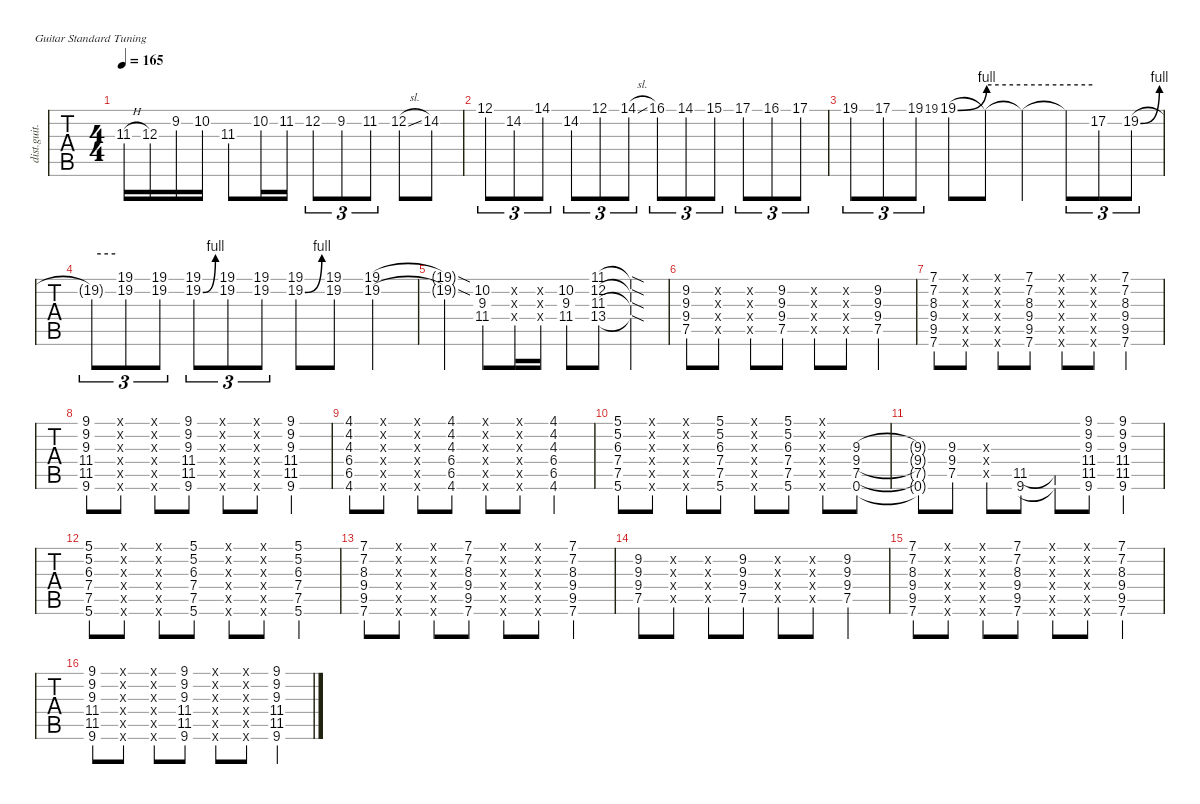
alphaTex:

\defaultSystemsLayout 4
\hideDynamics
\bracketExtendMode nobrackets
\track ("Distortion Guitar" "dist.guit.") {instrument distortionguitar}
\staff {tabs}
\tuning (E4 B3 G3 D3 A2 E2)
\ts (4 4)
\tempo 165
\clef g2
\ks c
11.3{h acc #}.16{dy mf} 12.3.16 9.2{acc #}.16 10.2.16 11.3{acc #}.8 10.2.16 11.2{acc #}.16 12.2.8{tu (3 2)} 9.2{acc #}.8{tu (3 2)} 11.2{acc #}.8{tu (3 2)} 12.2{sl}.8 14.2{acc #}.8 |
12.1.8{tu (3 2)} 14.2{acc #}.8{tu (3 2)} 14.1{acc #}.8{tu (3 2)} 14.2{acc #}.8{tu (3 2)} 12.1.8{tu (3 2)} 14.1{sl acc #}.8{tu (3 2)} 16.1{acc #}.8{tu (3 2)} 14.1{acc #}.8{tu (3 2)} 15.1.8{tu (3 2)} 17.1.8{tu (3 2)} 16.1{acc #}.8{tu (3 2)} 17.1.8{tu (3 2)} |
19.1.8{tu (3 2)} 17.1.8{tu (3 2)} 19.1.8{tu (3 2)} 19.1.8{tu (3 2) gr} 19.1{be (bend 0 0 15 4)}.8 19.1{be (hold 0 4 60 4) t}.8 19.1{t}.4 19.1{t}.8{tu (3 2)} 17.2.8{tu (3 2)} 19.2{be (bend 0 0 15 4) acc #}.8{tu (3 2)} |
19.2{be (hold 0 4 60 4) t}.8{tu (3 2)} (19.2{acc #} 19.1).8{tu (3 2)} (19.1 19.2{acc #}).8{tu (3 2)} (19.2{be (bend 0 0 2.4 4) acc #} 19.1).8{tu (3 2)} (19.2{acc #} 19.1).8{tu (3 2)} (19.2{acc #} 19.1).8{tu (3 2)} (19.2{be (bend 0 0 2.4 4) acc #} 19.1).8 (19.2{acc #} 19.1).8 (19.2{acc #} 19.1).4 |
(19.2{sod t acc #} 19.1{sod t}).4 (11.4{acc #} 9.3 10.2).8 (0.2{x} 0.3{x} 0.4{x}).16 (0.4{x} 0.3{x} 0.2{x}).16 (10.2 9.3 11.4{acc #}).8 (13.4{acc #} 11.3{acc #} 12.2 11.1{acc #}).8 (13.4{sod t acc #} 11.3{sod t acc #} 12.2{sod t} 11.1{sod t acc #}).4 |
(7.5 9.4 9.3 9.2{acc #}).8 (0.2{x} 0.3{x} 0.4{x} 0.5{x}).8 (0.5{x} 0.4{x} 0.3{x} 0.2{x}).8 (9.2{acc #} 9.3 9.4 7.5).8 (0.5{x} 0.4{x} 0.3{x} 0.2{x}).8 (0.5{x} 0.4{x} 0.3{x} 0.2{x}).8 (9.2{acc #} 9.3 9.4 7.5).4 |
(7.6 9.5{acc #} 9.4 8.3{acc #} 7.2{acc #} 7.1).8 (0.1{x} 0.2{x} 0.3{x} 0.4{x} 0.5{x} 0.6{x}).8 (0.1{x} 0.2{x} 0.3{x} 0.4{x} 0.5{x} 0.6{x}).8 (7.6 9.5{acc #} 9.4 8.3{acc #} 7.2{acc #} 7.1).8 (0.1{x} 0.2{x} 0.3{x} 0.4{x} 0.5{x} 0.6{x}).8 (0.1{x} 0.2{x} 0.3{x} 0.4{x} 0.5{x} 0.6{x}).8 (7.6 9.5{acc #} 9.4 8.3{acc #} 7.2{acc #} 7.1).4 |
(9.6{acc #} 11.5{acc #} 11.4{acc #} 9.3 9.2{acc #} 9.1{acc #}).8 (0.1{x} 0.2{x} 0.3{x} 0.4{x} 0.5{x} 0.6{x}).8 (0.1{x} 0.2{x} 0.3{x} 0.4{x} 0.5{x} 0.6{x}).8 (9.6{acc #} 11.5{acc #} 11.4{acc #} 9.3 9.2{acc #} 9.1{acc #}).8 (0.1{x} 0.2{x} 0.3{x} 0.4{x} 0.5{x} 0.6{x}).8 (0.1{x} 0.2{x} 0.3{x} 0.4{x} 0.5{x} 0.6{x}).8 (9.6{acc #} 11.5{acc #} 11.4{acc #} 9.3 9.2{acc #} 9.1{acc #}).4 |
(4.6{acc #} 6.5{acc #} 6.4{acc #} 4.3 4.2{acc #} 4.1{acc #}).8 (0.1{x} 0.2{x} 0.3{x} 0.4{x} 0.5{x} 0.6{x}).8 (0.1{x} 0.2{x} 0.3{x} 0.4{x} 0.5{x} 0.6{x}).8 (4.6{acc #} 6.5{acc #} 6.4{acc #} 4.3 4.2{acc #} 4.1{acc #}).8 (0.1{x} 0.2{x} 0.3{x} 0.4{x} 0.5{x} 0.6{x}).8 (0.1{x} 0.2{x} 0.3{x} 0.4{x} 0.5{x} 0.6{x}).8 (4.6{acc #} 6.5{acc #} 6.4{acc #} 4.3 4.2{acc #} 4.1{acc #}).4 |
(5.6 7.5 7.4 6.3{acc #} 5.2 5.1).8 (0.1{x} 0.2{x} 0.3{x} 0.4{x} 0.5{x} 0.6{x}).8 (0.1{x} 0.2{x} 0.3{x} 0.4{x} 0.5{x} 0.6{x}).8 (5.6 7.5 7.4 6.3{acc #} 5.2 5.1).8 (0.1{x} 0.2{x} 0.3{x} 0.4{x} 0.5{x} 0.6{x}).8 (5.6 7.5 7.4 6.3{acc #} 5.2 5.1).8 (0.1{x} 0.2{x} 0.3{x} 0.4{x} 0.5{x} 0.6{x}).8 (0.6 7.5 9.4 9.3).8 |
(0.6{t} 7.5{t} 9.4{t} 9.3{t}).8 (7.5 9.4 9.3).8 (0.5{x} 0.4{x} 0.3{x}).8 (11.5{acc #} 9.6{acc #}).8 (9.6{t acc #} 11.5{t acc #}).8 (9.6{acc #} 11.5{acc #} 11.4{acc #} 9.3 9.2{acc #} 9.1{acc #}).8 (9.6{acc #} 11.5{acc #} 11.4{acc #} 9.3 9.2{acc #} 9.1{acc #}).4 |
(5.1 5.2 6.3{acc #} 7.4 7.5 5.6).8 (0.6{x} 0.5{x} 0.4{x} 0.3{x} 0.2{x} 0.1{x}).8 (0.6{x} 0.5{x} 0.4{x} 0.3{x} 0.2{x} 0.1{x}).8 (5.1 5.2 6.3{acc #} 7.4 7.5 5.6).8 (0.6{x} 0.5{x} 0.4{x} 0.3{x} 0.2{x} 0.1{x}).8 (0.6{x} 0.5{x} 0.4{x} 0.3{x} 0.2{x} 0.1{x}).8 (5.1 5.2 6.3{acc #} 7.4 7.5 5.6).4 |
(7.6 9.5{acc #} 9.4 8.3{acc #} 7.2{acc #} 7.1).8 (0.1{x} 0.2{x} 0.3{x} 0.4{x} 0.5{x} 0.6{x}).8 (0.1{x} 0.2{x} 0.3{x} 0.4{x} 0.5{x} 0.6{x}).8 (7.6 9.5{acc #} 9.4 8.3{acc #} 7.2{acc #} 7.1).8 (0.1{x} 0.2{x} 0.3{x} 0.4{x} 0.5{x} 0.6{x}).8 (0.1{x} 0.2{x} 0.3{x} 0.4{x} 0.5{x} 0.6{x}).8 (7.6 9.5{acc #} 9.4 8.3{acc #} 7.2{acc #} 7.1).4 |
(7.5 9.4 9.3 9.2{acc #}).8 (0.2{x} 0.3{x} 0.4{x} 0.5{x}).8 (0.5{x} 0.4{x} 0.3{x} 0.2{x}).8 (9.2{acc #} 9.3 9.4 7.5).8 (0.5{x} 0.4{x} 0.3{x} 0.2{x}).8 (0.5{x} 0.4{x} 0.3{x} 0.2{x}).8 (9.2{acc #} 9.3 9.4 7.5).4 |
(7.6 9.5{acc #} 9.4 8.3{acc #} 7.2{acc #} 7.1).8 (0.1{x} 0.2{x} 0.3{x} 0.4{x} 0.5{x} 0.6{x}).8 (0.1{x} 0.2{x} 0.3{x} 0.4{x} 0.5{x} 0.6{x}).8 (7.6 9.5{acc #} 9.4 8.3{acc #} 7.2{acc #} 7.1).8 (0.1{x} 0.2{x} 0.3{x} 0.4{x} 0.5{x} 0.6{x}).8 (0.1{x} 0.2{x} 0.3{x} 0.4{x} 0.5{x} 0.6{x}).8 (7.6 9.5{acc #} 9.4 8.3{acc #} 7.2{acc #} 7.1).4 |
(9.6{acc #} 11.5{acc #} 11.4{acc #} 9.3 9.2{acc #} 9.1{acc #}).8 (0.1{x} 0.2{x} 0.3{x} 0.4{x} 0.5{x} 0.6{x}).8 (0.1{x} 0.2{x} 0.3{x} 0.4{x} 0.5{x} 0.6{x}).8 (9.6{acc #} 11.5{acc #} 11.4{acc #} 9.3 9.2{acc #} 9.1{acc #}).8 (0.1{x} 0.2{x} 0.3{x} 0.4{x} 0.5{x} 0.6{x}).8 (0.1{x} 0.2{x} 0.3{x} 0.4{x} 0.5{x} 0.6{x}).8 (9.6{acc #} 11.5{acc #} 11.4{acc #} 9.3 9.2{acc #} 9.1{acc #}).4
